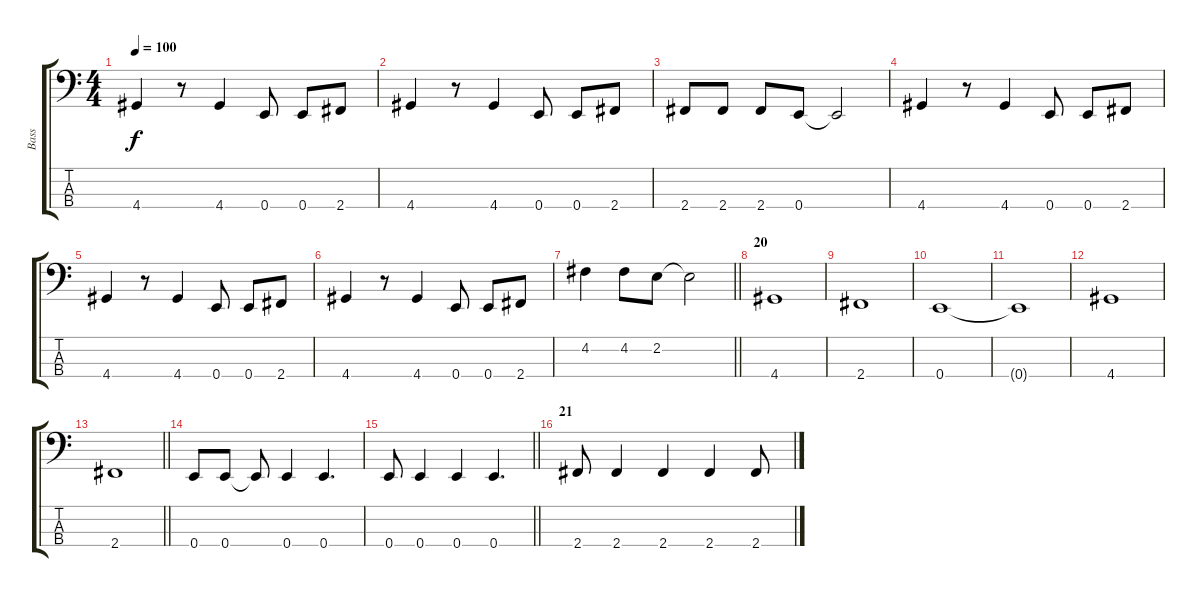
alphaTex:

\track ("Bass" "Bass") {instrument electricbassfinger}
\staff {score tabs}
\tuning (G2 D2 A1 E1) {hide}
\ts (4 4)
\tempo 100
\clef f4
\ks c
4.4.4{dy f} r.8 4.4.4 0.4.8 0.4.8 2.4.8 |
4.4.4 r.8 4.4.4 0.4.8 0.4.8 2.4.8 |
2.4.8 2.4.8 2.4.8 0.4.8 0.4{t}.2 |
4.4.4 r.8 4.4.4 0.4.8 0.4.8 2.4.8 |
4.4.4 r.8 4.4.4 0.4.8 0.4.8 2.4.8 |
4.4.4 r.8 4.4.4 0.4.8 0.4.8 2.4.8 |
\barLineRight lightlight
4.2.4 4.2.8 2.2.8 2.2{t}.2 |
\section ("" "20")
4.4.1 |
2.4.1 |
0.4.1 |
0.4{t}.1 |
4.4.1 |
\barLineRight lightlight
2.4.1 |
\section ("" "")
0.4.8 0.4.8 0.4{t}.8 0.4.4 0.4.4{d} |
\barLineRight lightlight
0.4.8 0.4.4 0.4.4 0.4.4{d} |
\section ("" "21")
2.4.8 2.4.4 2.4.4 2.4.4 2.4.8
